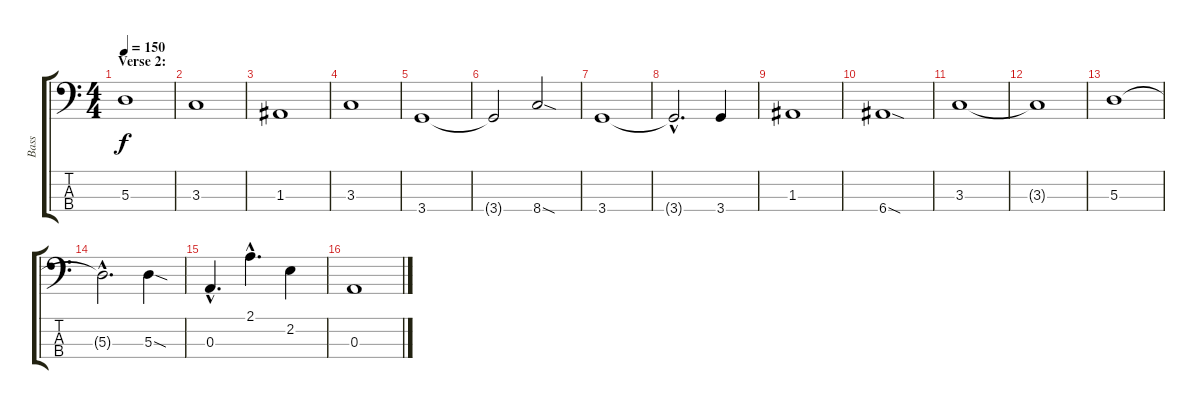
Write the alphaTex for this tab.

\track ("Bass" "Bass") {instrument electricbasspick}
\staff {score tabs}
\tuning (G2 D2 A1 E1) {hide}
\ts (4 4)
\section ("" "Verse 2:")
\tempo 150
\clef f4
\ks c
5.3.1{dy f} |
3.3.1 |
1.3.1 |
3.3.1 |
3.4.1 |
3.4{t}.2 8.4{sod}.2 |
3.4.1 |
3.4{hac t}.2{d} 3.4.4 |
1.3.1 |
6.4{sod}.1 |
3.3.1 |
3.3{t}.1 |
5.3.1 |
5.3{hac t}.2{d} 5.3{sod}.4 |
0.3{hac}.4{d} 2.1{hac}.4{d} 2.2.4 |
0.3.1
